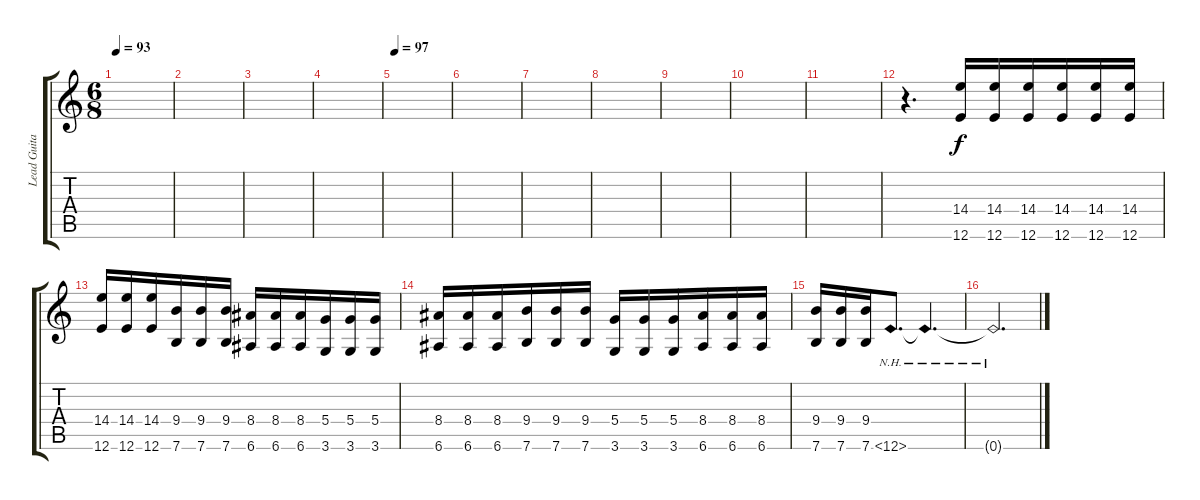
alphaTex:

\track ("Lead Guitar 2 [Peter Lindgren + Mikael A" "Lead Guita") {instrument distortionguitar}
\staff {score tabs}
\tuning (E4 B3 G3 D3 A2 E2) {hide}
\ts (6 8)
\tempo 93
\clef g2
\ks c
|
|
|
|
\tempo 97
|
|
|
|
|
|
|
r.4{d} (14.4 12.6).16 (14.4 12.6).16 (14.4 12.6).16 (14.4 12.6).16 (14.4 12.6).16 (14.4 12.6).16 |
(14.4 12.6).16 (14.4 12.6).16 (14.4 12.6).16 (9.4 7.6).16 (9.4 7.6).16 (9.4 7.6).16 (8.4 6.6).16 (8.4 6.6).16 (8.4 6.6).16 (5.4 3.6).16 (5.4 3.6).16 (5.4 3.6).16 |
(8.4 6.6).16 (8.4 6.6).16 (8.4 6.6).16 (9.4 7.6).16 (9.4 7.6).16 (9.4 7.6).16 (5.4 3.6).16 (5.4 3.6).16 (5.4 3.6).16 (8.4 6.6).16 (8.4 6.6).16 (8.4 6.6).16 |
(9.4 7.6).16 (9.4 7.6).16 (9.4 7.6).16 0.6{nh}.8{d} 0.6{nh t}.4{d} |
0.6{nh t}.2{d}
